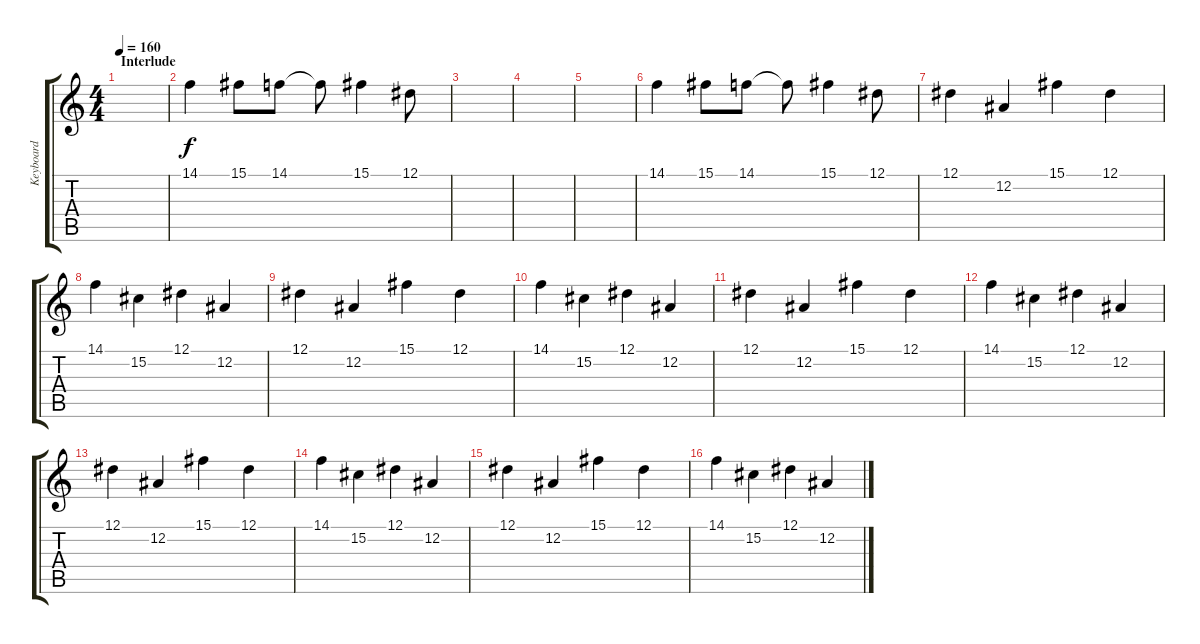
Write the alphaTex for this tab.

\track ("Keyboard" "Keyboard") {instrument dulcimer}
\staff {score tabs}
\tuning (Eb4 Bb3 Gb3 Db3 Ab2 Eb2) {hide}
\ts (4 4)
\section ("" "Interlude")
\tempo 160
\clef g2
\ks c
|
14.1.4 15.1.8 14.1.8 14.1{t}.8 15.1.4 12.1.8 |
|
|
|
14.1.4 15.1.8 14.1.8 14.1{t}.8 15.1.4 12.1.8 |
12.1.4 12.2.4 15.1.4 12.1.4 |
14.1.4 15.2.4 12.1.4 12.2.4 |
12.1.4 12.2.4 15.1.4 12.1.4 |
14.1.4 15.2.4 12.1.4 12.2.4 |
12.1.4 12.2.4 15.1.4 12.1.4 |
14.1.4 15.2.4 12.1.4 12.2.4 |
12.1.4 12.2.4 15.1.4 12.1.4 |
14.1.4 15.2.4 12.1.4 12.2.4 |
12.1.4 12.2.4 15.1.4 12.1.4 |
14.1.4 15.2.4 12.1.4 12.2.4
